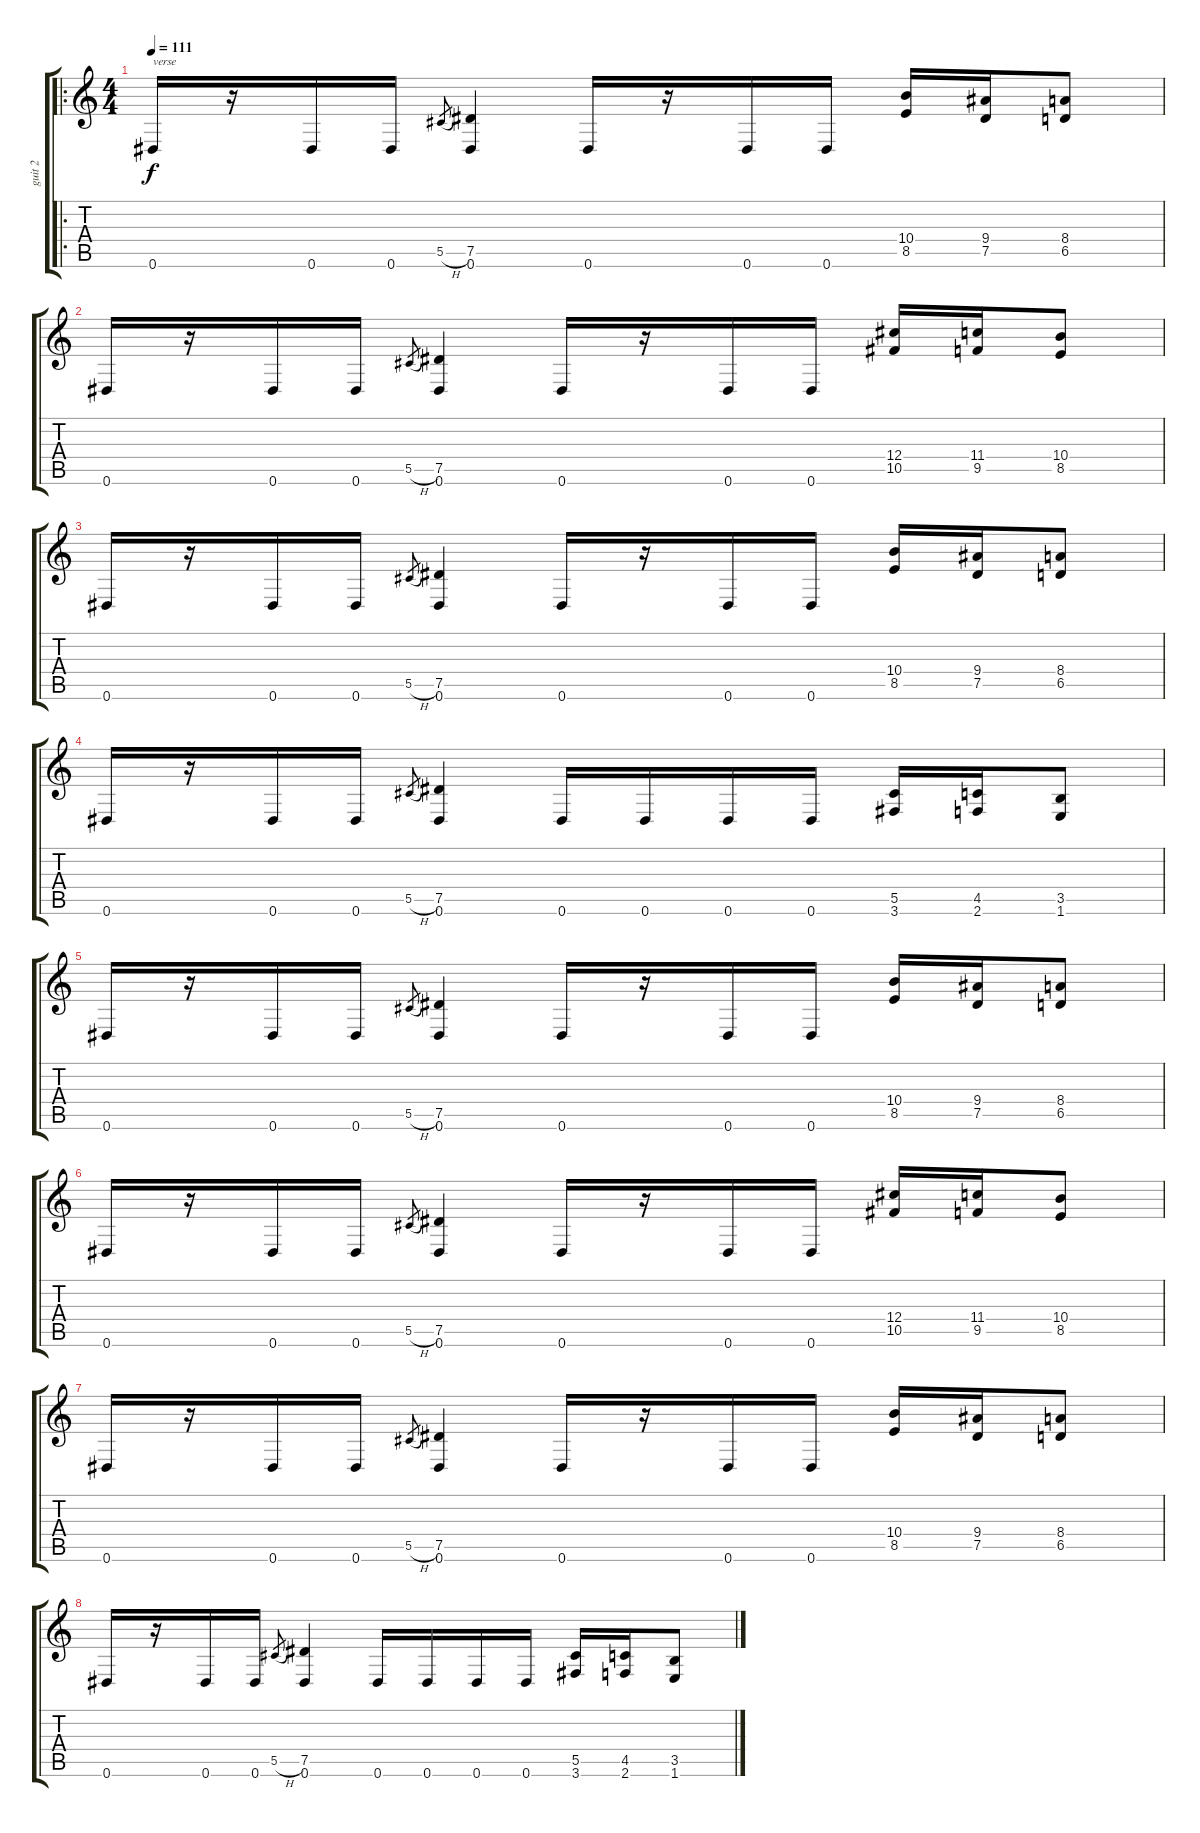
\track ("guit 2" "guit 2") {instrument distortionguitar}
\staff {score tabs}
\tuning (Eb4 Bb3 Gb3 Db3 Ab2 Eb2) {hide}
\ro
\ts (4 4)
\tempo 111
\clef g2
\ks c
0.6.16{txt "verse" dy f} r.16 0.6.16 0.6.16 5.5{h}.8{gr} (7.5 0.6).4 0.6.16 r.16 0.6.16 0.6.16 (10.4 8.5).16 (9.4 7.5).16 (8.4 6.5).8 |
0.6.16 r.16 0.6.16 0.6.16 5.5{h}.8{gr} (7.5 0.6).4 0.6.16 r.16 0.6.16 0.6.16 (12.4 10.5).16 (11.4 9.5).16 (10.4 8.5).8 |
0.6.16 r.16 0.6.16 0.6.16 5.5{h}.8{gr} (7.5 0.6).4 0.6.16 r.16 0.6.16 0.6.16 (10.4 8.5).16 (9.4 7.5).16 (8.4 6.5).8 |
0.6.16 r.16 0.6.16 0.6.16 5.5{h}.8{gr} (7.5 0.6).4 0.6.16 0.6.16 0.6.16 0.6.16 (5.5 3.6).16 (4.5 2.6).16 (3.5 1.6).8 |
0.6.16 r.16 0.6.16 0.6.16 5.5{h}.8{gr} (7.5 0.6).4 0.6.16 r.16 0.6.16 0.6.16 (10.4 8.5).16 (9.4 7.5).16 (8.4 6.5).8 |
0.6.16 r.16 0.6.16 0.6.16 5.5{h}.8{gr} (7.5 0.6).4 0.6.16 r.16 0.6.16 0.6.16 (12.4 10.5).16 (11.4 9.5).16 (10.4 8.5).8 |
0.6.16 r.16 0.6.16 0.6.16 5.5{h}.8{gr} (7.5 0.6).4 0.6.16 r.16 0.6.16 0.6.16 (10.4 8.5).16 (9.4 7.5).16 (8.4 6.5).8 |
0.6.16 r.16 0.6.16 0.6.16 5.5{h}.8{gr} (7.5 0.6).4 0.6.16 0.6.16 0.6.16 0.6.16 (5.5 3.6).16 (4.5 2.6).16 (3.5 1.6).8
